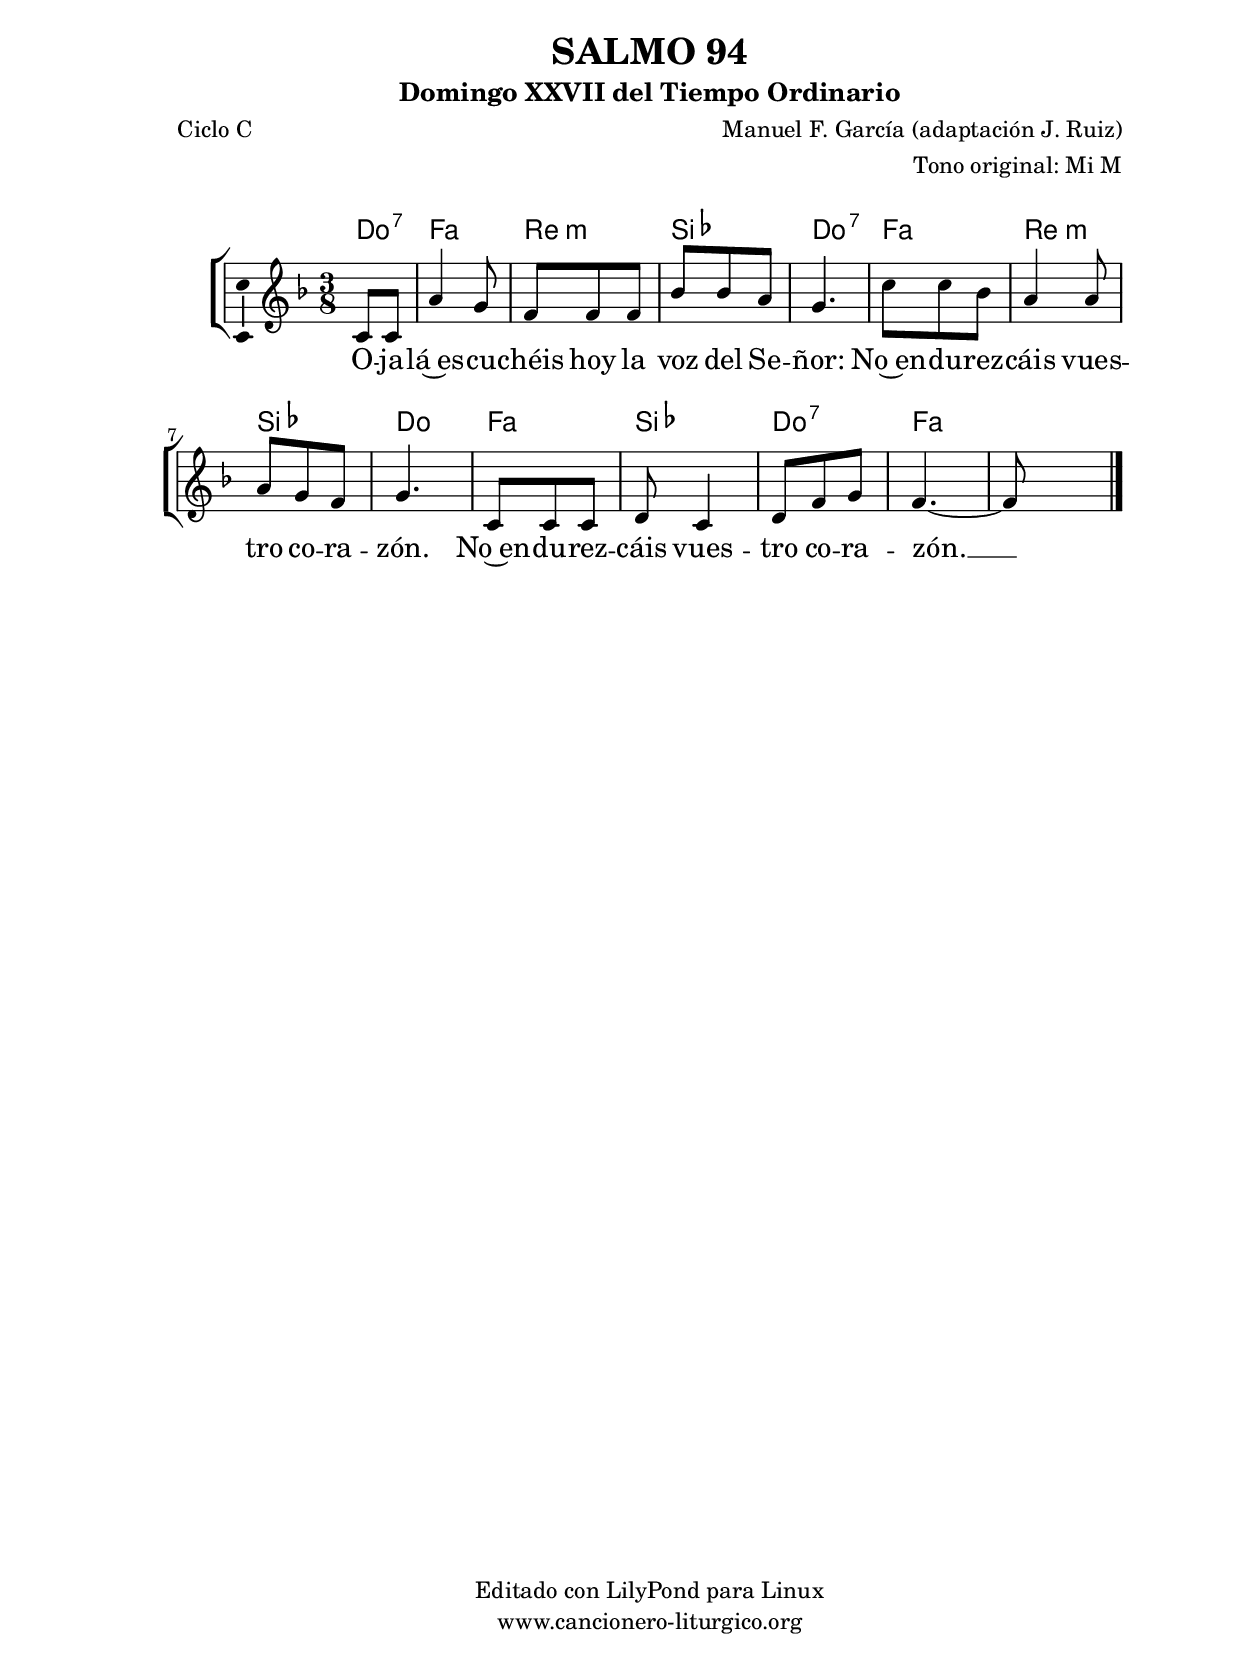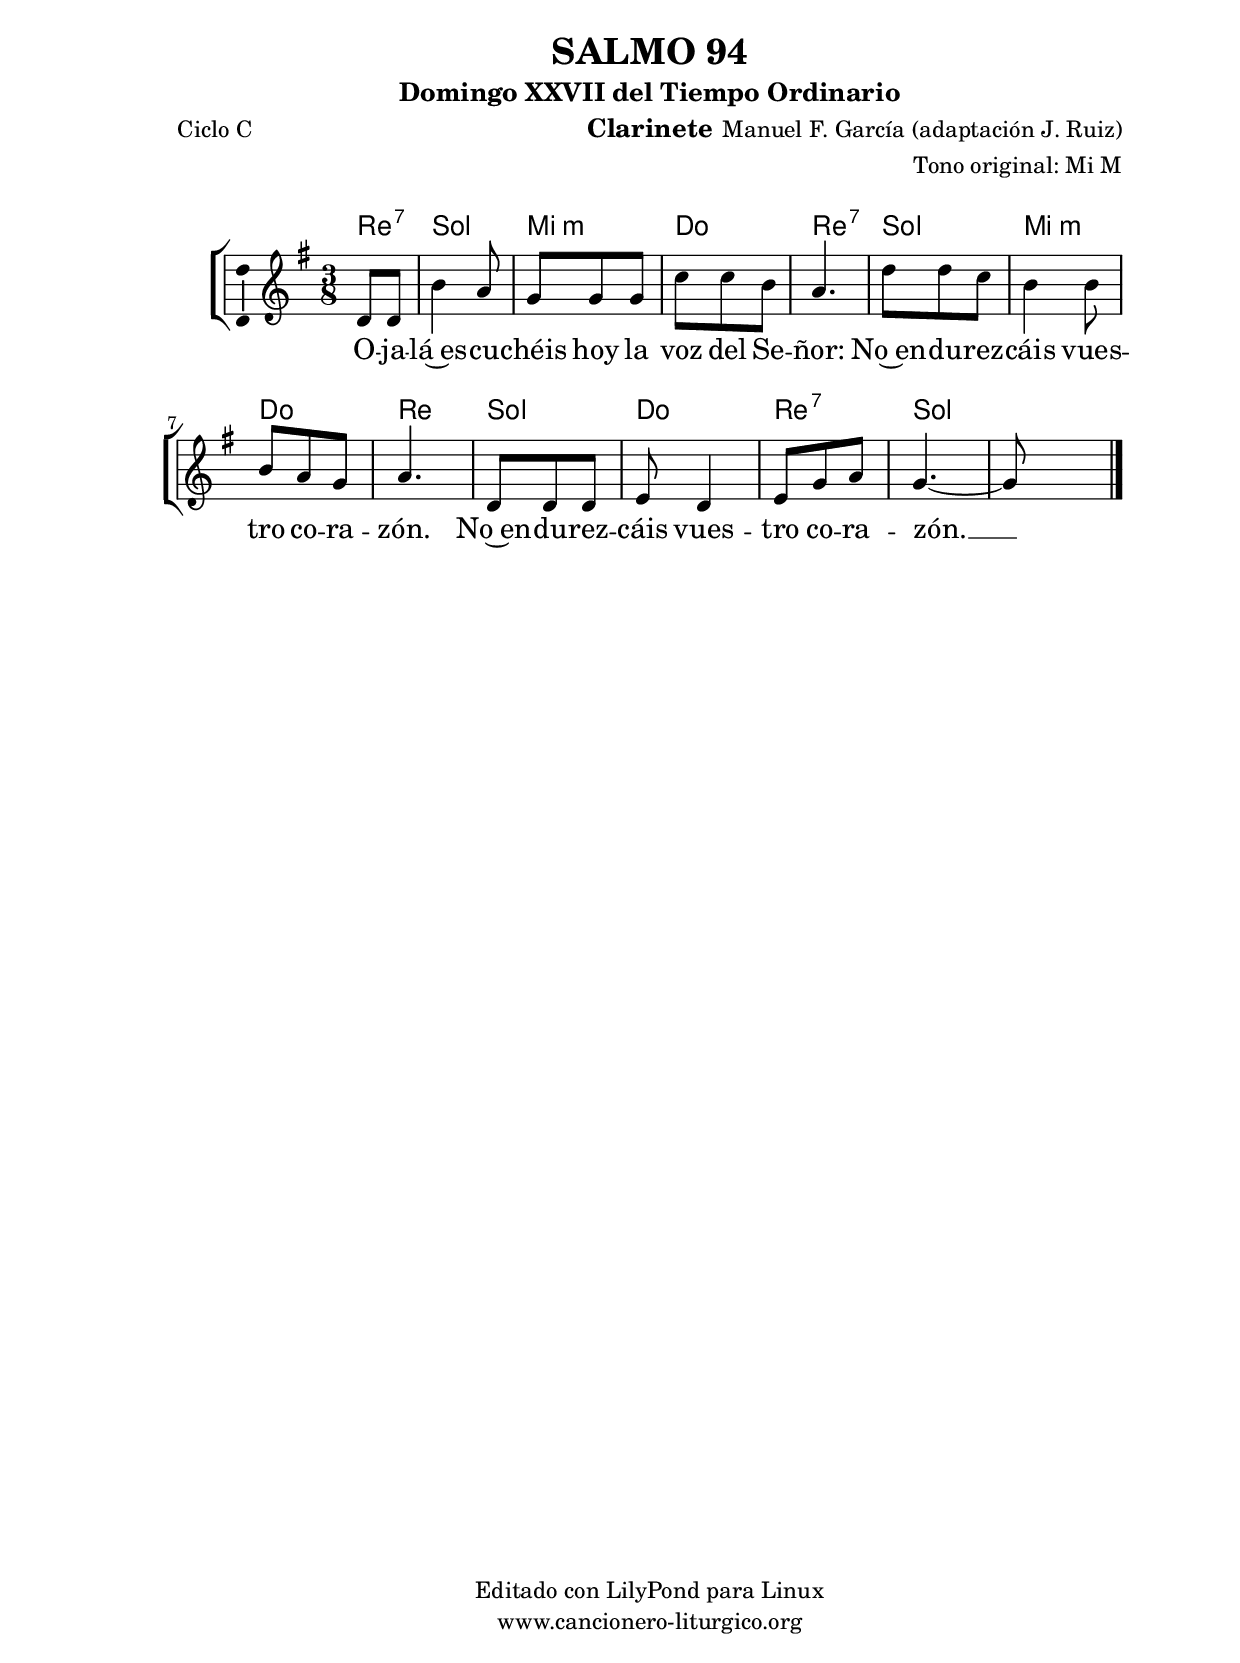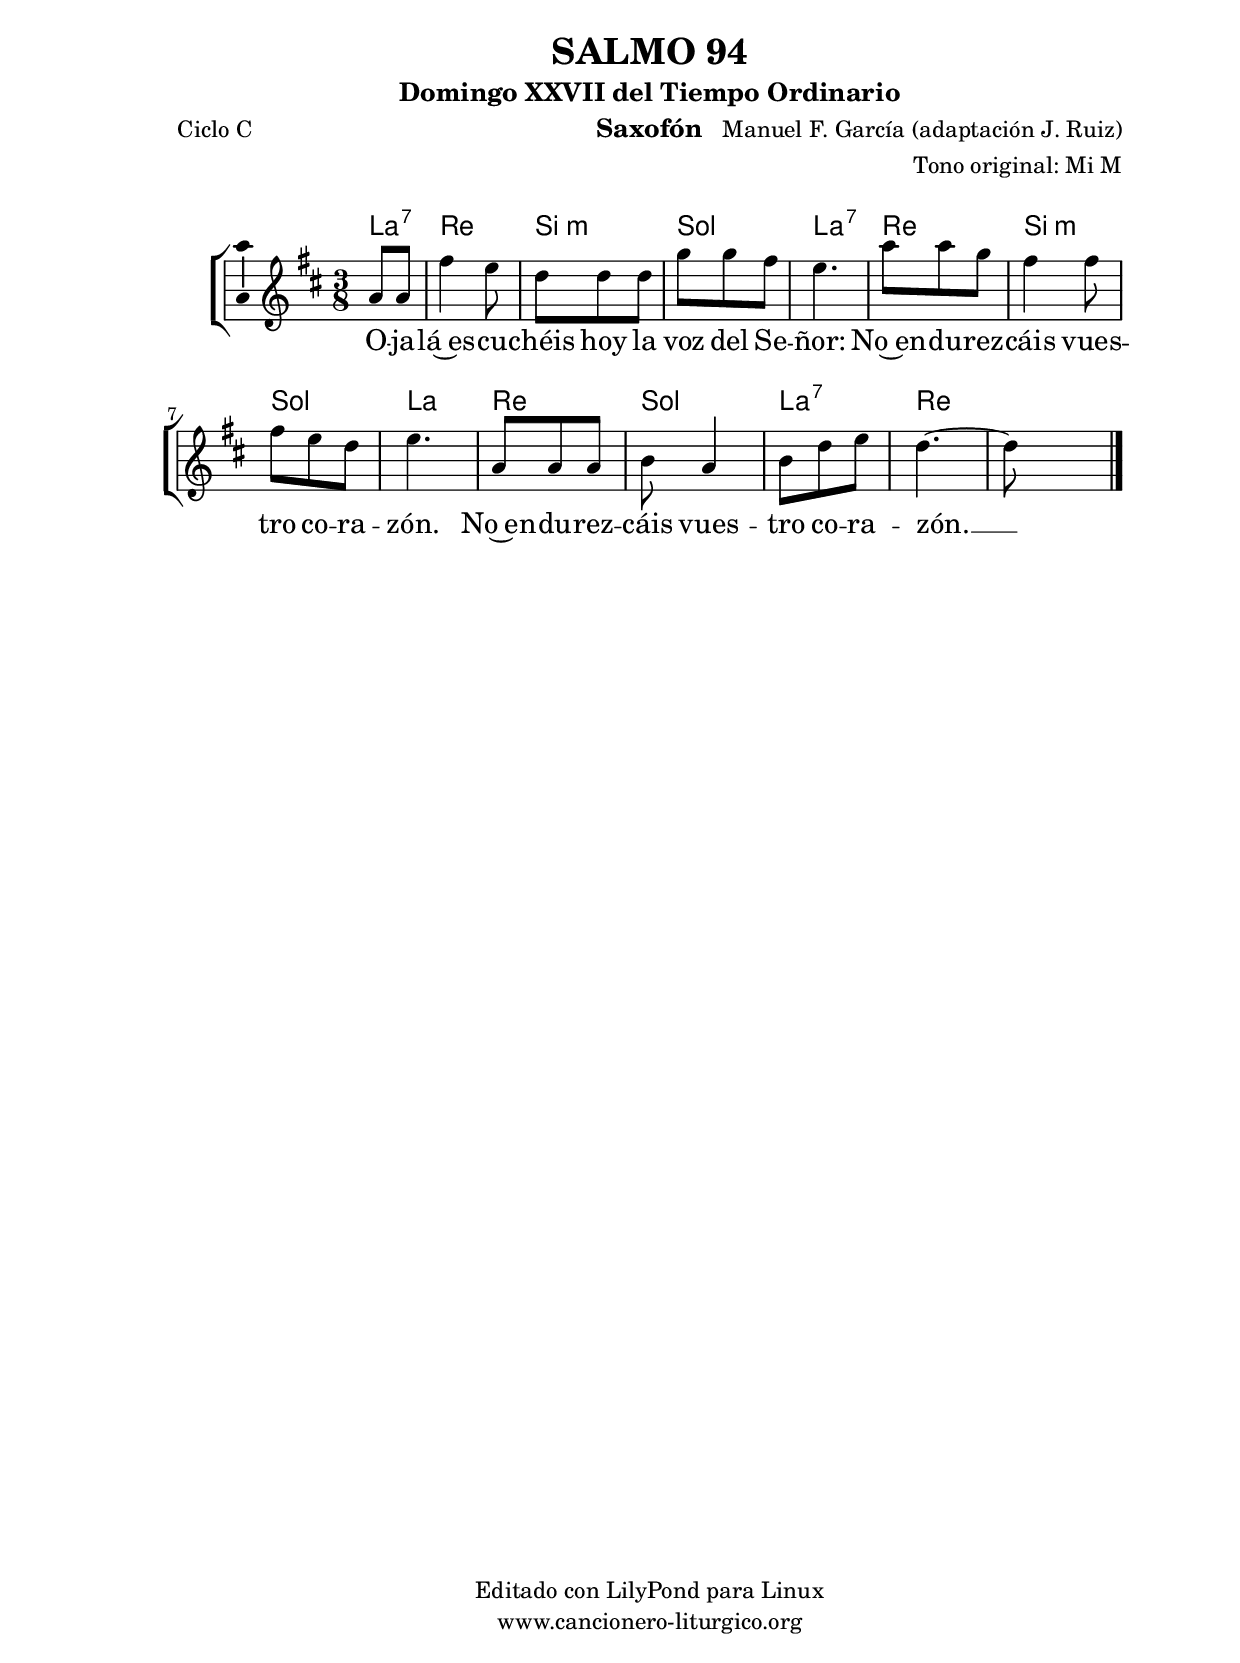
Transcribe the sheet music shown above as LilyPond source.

%
%para convertir .midi en .wav:
%timidity filename.midi -Ow -o finename.wav
%
%
%Para convertir de .wav a .mp3:
%lame -h -m j filename.wav
%
%
%para escuchar el midi:
%timidity nombrefichero.midi
%


%versión de lilypond para la que se ha escrito esta partitura:
\version "2.16.0"

	%Tamaño papel
	#(set-default-paper-size "a4")
	%Tamaño partitura
	#(set-global-staff-size 20)
	%No responde al pulsar sobre una nota
	#(ly:set-option 'point-and-click #f)

%parámetros del encabezamiento:
\header {
	title = "SALMO 94"
	subtitle = "Domingo XXVII del Tiempo Ordinario"
	composer = "Manuel F. García (adaptación J. Ruiz)"
	poet = "Ciclo C"
	meter = ""
	arranger = "Tono original: Mi M"
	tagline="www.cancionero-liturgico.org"
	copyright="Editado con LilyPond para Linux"
	}

%parámetros asociados al papel:
\paper  {
	oddHeaderMarkup = \markup {\fill-line { \on-the-fly #not-first-page \fromproperty #'header:title \on-the-fly #not-first-page \fromproperty #'header:composer }}
	evenHeaderMarkup = \markup {\fill-line { \fromproperty #'header:composer \fromproperty #'header:title }}
	#(set-paper-size "a4")
	print-page-number = ##f
	first-page-number = 1
	print-first-page-number = ##f
%	head-separation = 3.0 \cm
	top-margin = 2.0 \cm
	bottom-margin = 0.5\cm
%%%	bottom-margin = -1.0\cm
	left-margin = 3.0 \cm
	line-width = 16.0 \cm 
	indent = 8\mm
	interscoreline = 2.\mm
	between-system-space = 15\mm
%	para que las partituras no llenen la hoja:
	ragged-bottom = ##t
%	idem para la última hoja:
	ragged-last-bottom = ##f
%	para que las partituras llenen el ancho del papel:
	ragged-last = ##f
	after-title-space = 2.5 \cm
%page-count=1
%system-count=8

	%Flexible Vertical Spacing
%	markup-markup-spacing =
%	#'((basic-distance . 15) (minimum-distance . 15) (padding . 3))
	markup-system-spacing =
	#'((basic-distance . 15) (minimum-distance . 15) (padding . 3))
	system-system-spacing =
	#'((basic-distance . 15) (minimum-distance . 15) (padding . 3))
	score-system-spacing =
	#'((basic-distance . 15) (minimum-distance . 15) (padding . 5))
%	top-system-spacing = % header
%	#'((basic-distance . 8) (minimum-distance . 0) (padding . 3))
%	top-markup-spacing =
%	#'((basic-distance . 20) (minimum-distance . 20) (padding . 3))
	last-bottom-spacing = % footer
	#'((basic-distance . 5) (minimum-distance . 5) (padding . 3))
%	score-markup-spacing =
%	#'((basic-distance . 16) (minimum-distance . 13) (padding . 3))

	}


%parámetros que afectan a toda la partitura:
global =  {
	%clave de sol (G):
	\clef G
	%armadura:
	\transpose e f
	\key e \major
	\tempo 4=90
	\set Score.tempoHideNote = ##t
	}


acordes = {
	\italianChords
	\chordmode {
	\transpose e f
{
b4:7
e4. cis:m a b:7 e cis:m a b e a b:7 e s
	}
	}
}


melodia = 
	\transpose e f
{
	\relative c'{
	\time 3/8

\partial 4
b8 b
gis'4 fis8
e8 e e
a8 a gis8
fis4.
b8 b a
gis4 gis8
gis8 fis e
fis4.
b,8 b b
cis8 b4
cis8 e fis
e4.~
e8 s4

	\bar "|."
	}
	}


texto = \lyricmode {
O -- ja -- lá~es -- cu -- chéis hoy la voz del Se -- ñor: No~en -- du -- rez -- cáis vues -- tro co -- ra -- zón. No~en -- du -- rez -- cáis vues -- tro co -- ra -- zón. __
	}


acordesStaff = \context ChordNames = acordesStaff <<
	\set chordChanges = ##t
	\acordes
	>>


vozStaff = \context Voice = vozStaff
\with {\consists "Ambitus_engraver"}
<<
%	\set Staff.instrumentName = ""
%	\set Staff.shortInstrumentName = ""
%	\set Staff.midiInstrument = #"clarinet"
%	\set Staff.midiInstrument = #"cello"
%	\set Staff.midiInstrument = #"flute"
	\set Staff.midiInstrument = #"electric guitar (jazz)"
%	\set Staff.midiInstrument = #"english horn"
%	\set Staff.midiInstrument = #"violin"
%	\set Staff.midiInstrument = #"glockenspiel"
	\set Staff.midiMinimumVolume = #0.7
	\set Staff.midiMaximumVolume = #0.9
	\global
	\melodia
	>>


textoStaff = \context Lyrics = textoStaff <<
	\lyricsto vozStaff \texto
	>>

\book {
	\score {
		\context ChoirStaff {
			\override StaffGroup.SystemStartBracket #'collapse-height = #1
			\override Score.SystemStartBar #'collapse-height = #1
			<<
			\acordesStaff
			\vozStaff
			\textoStaff
			>>
			}
		\layout {
	    		\context {
				\Lyrics
				\override LyricText #'font-size = #2
				}
	   		 \context {
				\Score
				%fontSize = #3
				\override StaffSymbol #'staff-space = #(magstep +3)
				%\override Beam #'thickness = #0.55
				%\override SpacingSpanner #'spacing-increment = #1.0
				%\override Slur #'height-limit = #1.5
				}
			}
		}
	\score {
		\unfoldRepeats
		\context ChoirStaff {
			<<
			\acordesStaff
			\vozStaff
			>>
			}
		\midi {
	  		\context {
	  			\Score
				tempoWholesPerMinute = #(ly:make-moment 70 4)
				}
			}
		}
	}

%Partitura para clarinete
#(define output-suffix "C")
\book {
	\header{
		instrument = "Clarinete"
		}
	\score {
		\context ChoirStaff {
			\override StaffGroup.SystemStartBracket #'collapse-height = #1
			\override Score.SystemStartBar #'collapse-height = #1
\transpose c d
			<<
			\acordesStaff
			\vozStaff
			\textoStaff
			>>
			}
		\layout {
	    		\context {
				\Lyrics
				\override LyricText #'font-size = #2
				}
	   		 \context {
				\Score
				%fontSize = #3
				\override StaffSymbol #'staff-space = #(magstep +3)
				%\override Beam #'thickness = #0.55
				%\override SpacingSpanner #'spacing-increment = #1.0
				%\override Slur #'height-limit = #1.5
				}
			}
		}
	}

%Partitura para saxofón
#(define output-suffix "S")
\book {
	\header{
		instrument = "Saxofón"
		}
	\score {
		\context ChoirStaff {
			\override StaffGroup.SystemStartBracket #'collapse-height = #1
			\override Score.SystemStartBar #'collapse-height = #1
\transpose c a
			<<
			\acordesStaff
			\vozStaff
			\textoStaff
			>>
			}
		\layout {
	    		\context {
				\Lyrics
				\override LyricText #'font-size = #2
				}
	   		 \context {
				\Score
				%fontSize = #3
				\override StaffSymbol #'staff-space = #(magstep +3)
				%\override Beam #'thickness = #0.55
				%\override SpacingSpanner #'spacing-increment = #1.0
				%\override Slur #'height-limit = #1.5
				}
			}
		}
	}

